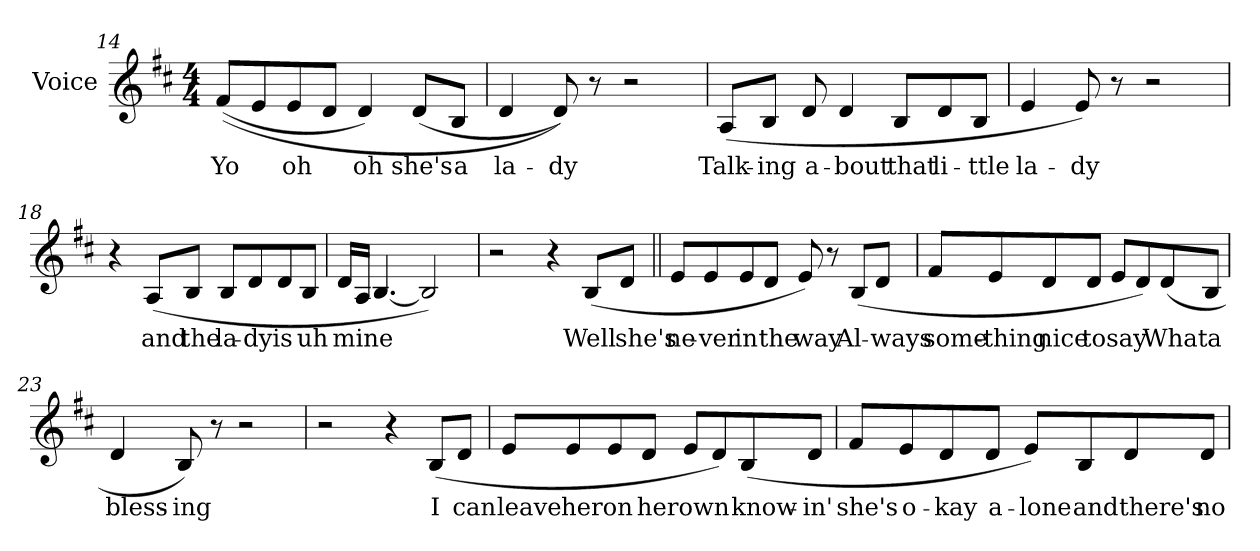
**kern	**text
*part1	*part1
*staff1	*staff1
*I"Voice	*
*I'Voice	*
*clefG2	*
*k[f#c#]	*
*D:	*
*M4/4	*
=14	=14
!	!LO:LY:b:color=#000000
((8f#i/L	Yo
8ei/	.
!	!LO:LY:b:color=#000000
8ei/	oh
8di/J	.
!	!LO:LY:b:color=#000000
4di/)	oh
!	!LO:LY:b:color=#000000
(8di/L	she's
!	!LO:LY:b:color=#000000
8Bi/J	a
=15	=15
!	!LO:LY:b:color=#000000
4di/	la-
!	!LO:LY:b:color=#000000
8di/))	-dy
8r	.
2r	.
!!LO:LB:g=z
=16	=16
!	!LO:LY:b:color=#000000
(8Ai/L	Talk-
!	!LO:LY:b:color=#000000
8Bi/J	-ing
!	!LO:LY:b:color=#000000
8di/	a-
!	!LO:LY:b:color=#000000
4di/	-bout
!	!LO:LY:b:color=#000000
8Bi/L	that
!	!LO:LY:b:color=#000000
8di/	li-
!	!LO:LY:b:color=#000000
8Bi/J	-ttle
=17	=17
!	!LO:LY:b:color=#000000
4ei/	la-
!	!LO:LY:b:color=#000000
8ei/)	-dy
8r	.
2r	.
=18	=18
4r	.
!	!LO:LY:b:color=#000000
(8Ai/L	and
!	!LO:LY:b:color=#000000
8Bi/J	the
!	!LO:LY:b:color=#000000
8Bi/L	la-
!	!LO:LY:b:color=#000000
8di/	-dy
!	!LO:LY:b:color=#000000
8di/	is
!	!LO:LY:b:color=#000000
8Bi/J	uh
=19	=19
!	!LO:LY:b:color=#000000
16di/LL	mine
16Ai/JJ	.
[4.Bi/	.
2Bi/])	.
!!LO:LB:g=z
=20	=20
2r	.
4r	.
!	!LO:LY:b:color=#000000
(8Bi/L	Well
!	!LO:LY:b:color=#000000
8di/J	she's
=21||	=21||
!	!LO:LY:b:color=#000000
8ei/L	ne-
!	!LO:LY:b:color=#000000
8ei/	-ver
!	!LO:LY:b:color=#000000
8ei/	in
!	!LO:LY:b:color=#000000
8di/J	the
!	!LO:LY:b:color=#000000
8ei/)	way
8r	.
!	!LO:LY:b:color=#000000
(8Bi/L	Al-
!	!LO:LY:b:color=#000000
8di/J	-ways
=22	=22
!	!LO:LY:b:color=#000000
8f#i/L	some-
!	!LO:LY:b:color=#000000
8ei/	-thing
!	!LO:LY:b:color=#000000
8di/	nice
!	!LO:LY:b:color=#000000
8di/J	to
!	!LO:LY:b:color=#000000
8ei/L	say
8di/)	.
!	!LO:LY:b:color=#000000
(8di/	What
!	!LO:LY:b:color=#000000
8Bi/J	a
=23	=23
!	!LO:LY:b:color=#000000
4di/	bless-
!	!LO:LY:b:color=#000000
8Bi/)	-ing
8r	.
2r	.
!!LO:LB:g=z
=24	=24
2r	.
4r	.
!	!LO:LY:b:color=#000000
(8Bi/L	I
!	!LO:LY:b:color=#000000
8di/J	can
=25	=25
!	!LO:LY:b:color=#000000
8ei/L	leave
!	!LO:LY:b:color=#000000
8ei/	her
!	!LO:LY:b:color=#000000
8ei/	on
!	!LO:LY:b:color=#000000
8di/J	her
!	!LO:LY:b:color=#000000
8ei/L	own
8di/)	.
!	!LO:LY:b:color=#000000
(8Bi/	know-
!	!LO:LY:b:color=#000000
8di/J	-in'
=26	=26
!	!LO:LY:b:color=#000000
8f#i/L	she's
!	!LO:LY:b:color=#000000
8ei/	o-
!	!LO:LY:b:color=#000000
8di/	-kay
!	!LO:LY:b:color=#000000
8di/J	a-
!	!LO:LY:b:color=#000000
8ei/L)	-lone
!	!LO:LY:b:color=#000000
8Bi/	and
!	!LO:LY:b:color=#000000
8di/	there's
!	!LO:LY:b:color=#000000
8di/J	no
=	=
*-	*-
